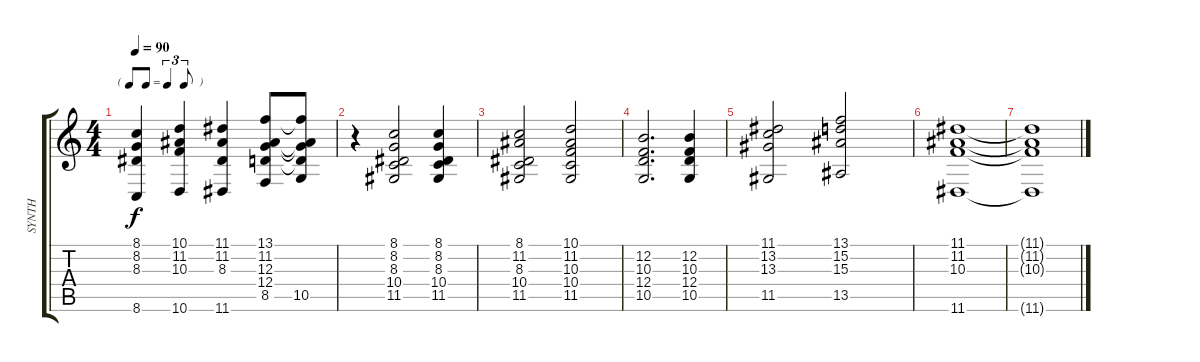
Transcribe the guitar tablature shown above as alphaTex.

\track ("SYNTH" "SYNTH") {instrument lead3calliope}
\staff {score tabs}
\tuning (E4 B3 G3 D3 A2 E2) {hide}
\ts (4 4)
\tf triplet8th
\tempo 90
\clef g2
\ks c
(8.1 8.2 8.3 8.6).4{dy f} (10.1 11.2 10.3 10.6).4 (11.1 11.2 8.3 11.6).4 (13.1 11.2 12.3 12.4 8.5).8 (13.1{t} 11.2{t} 12.3{t} 12.4{t} 10.5).8 |
r.4 (8.1 8.2 8.3 10.4 11.5).2 (8.1 8.2 8.3 10.4 11.5).4 |
(8.1 11.2 8.3 10.4 11.5).2 (10.1 11.2 10.3 10.4 11.5).2 |
(12.2 10.3 12.4 10.5).2{d} (12.2 10.3 12.4 10.5).4 |
(11.1 13.2 13.3 11.5).2 (13.1 15.2 15.3 13.5).2 |
(11.1 11.2 10.3 11.6).1 |
(11.1{t} 11.2{t} 10.3{t} 11.6{t}).1
